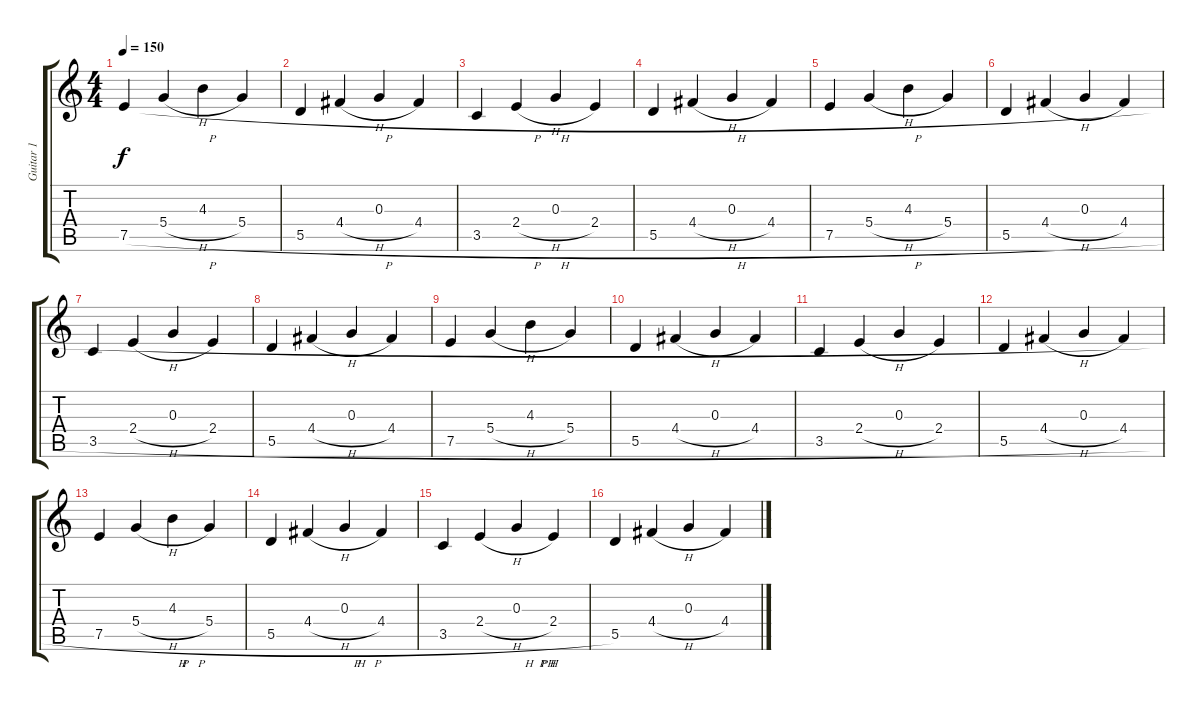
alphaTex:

\track ("Guitar 1" "Guitar 1") {instrument electricguitarmuted}
\staff {score tabs}
\tuning (E4 B3 G3 D3 A2 E2) {hide}
\ts (4 4)
\tempo 150
\clef g2
\ks c
7.5{h}.4{dy f} 5.4{h}.4 4.3.4 5.4.4 |
5.5{h}.4 4.4{h}.4 0.3.4 4.4.4 |
3.5{h}.4 2.4{h}.4 0.3.4 2.4.4 |
5.5{h}.4 4.4{h}.4 0.3.4 4.4.4 |
7.5{h}.4 5.4{h}.4 4.3.4 5.4.4 |
5.5{h}.4 4.4{h}.4 0.3.4 4.4.4 |
3.5{h}.4 2.4{h}.4 0.3.4 2.4.4 |
5.5{h}.4 4.4{h}.4 0.3.4 4.4.4 |
7.5{h}.4 5.4{h}.4 4.3.4 5.4.4 |
5.5{h}.4 4.4{h}.4 0.3.4 4.4.4 |
3.5{h}.4 2.4{h}.4 0.3.4 2.4.4 |
5.5{h}.4 4.4{h}.4 0.3.4 4.4.4 |
7.5{h}.4 5.4{h}.4 4.3.4 5.4.4 |
5.5{h}.4 4.4{h}.4 0.3.4 4.4.4 |
3.5{h}.4 2.4{h}.4 0.3.4 2.4.4 |
5.5{h}.4 4.4{h}.4 0.3.4 4.4.4
